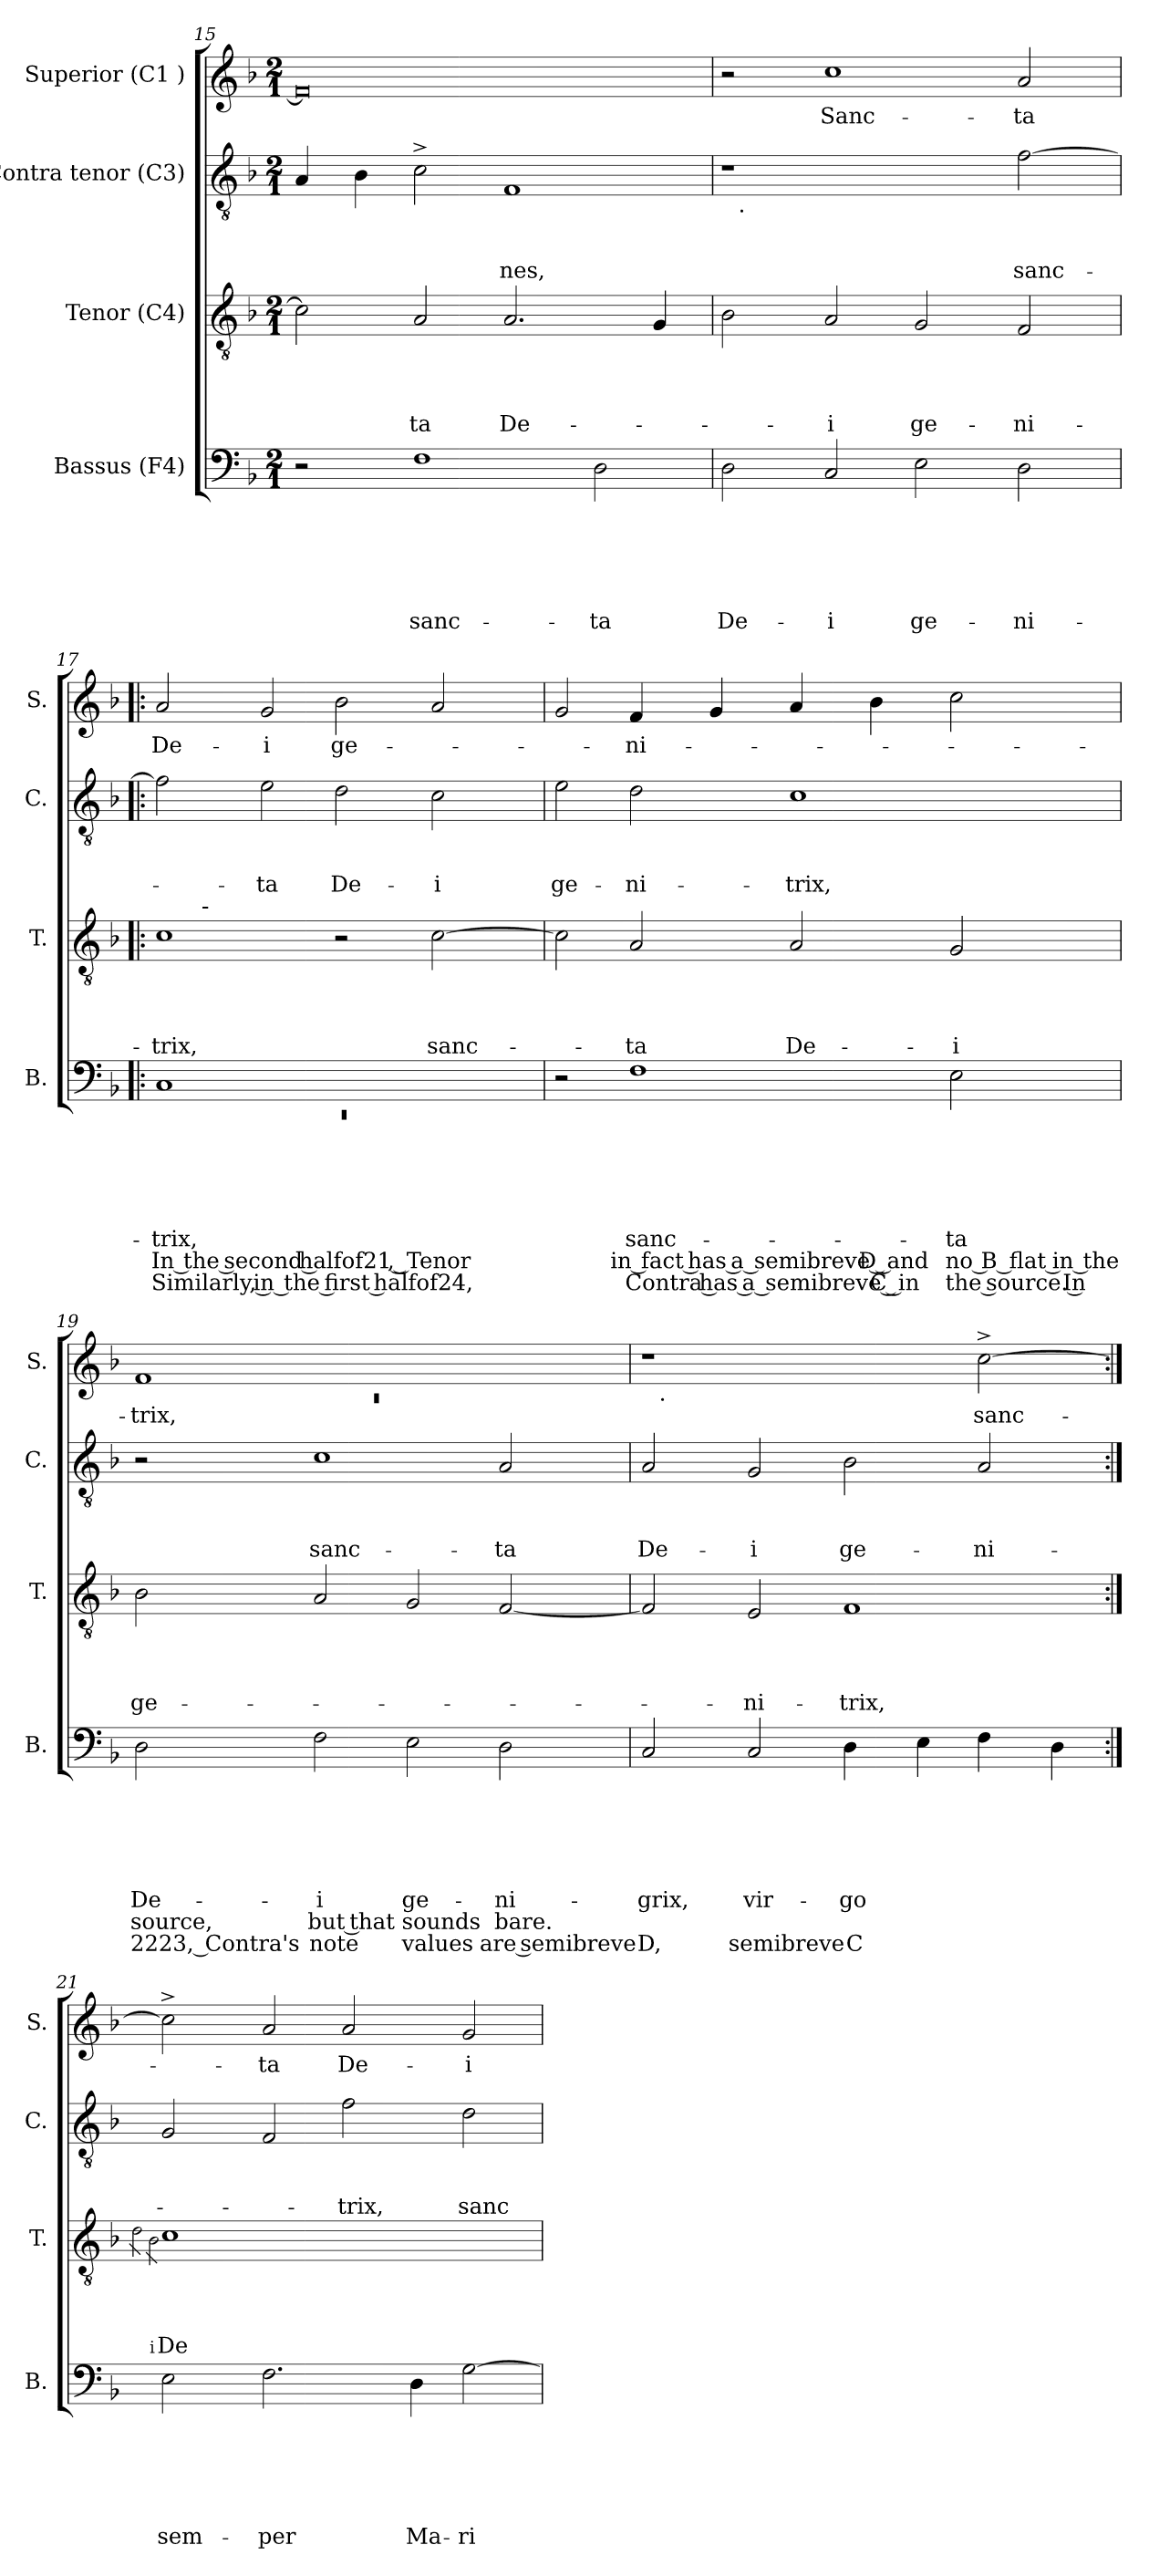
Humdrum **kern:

**kern	**text	**text	**text	**text	**text	**text	**text	**text	**kern	**text	**text	**text	**text	**kern	**text	**text	**text	**kern	**text
*part4	*part4	*part4	*part4	*part4	*part4	*part4	*part4	*part4	*part3	*part3	*part3	*part3	*part3	*part2	*part2	*part2	*part2	*part1	*part1
*staff4	*staff4	*staff4	*staff4	*staff4	*staff4	*staff4	*staff4	*staff4	*staff3	*staff3	*staff3	*staff3	*staff3	*staff2	*staff2	*staff2	*staff2	*staff1	*staff1
*I"Bassus (F4)	*	*	*	*	*	*	*	*	*I"Tenor (C4)	*	*	*	*	*I"Contra tenor (C3)	*	*	*	*I"Superior (C1 )	*
*I'B.	*	*	*	*	*	*	*	*	*I'T.	*	*	*	*	*I'C.	*	*	*	*I'S.	*
*clefF4	*	*	*	*	*	*	*	*	*clefGv2	*	*	*	*	*clefGv2	*	*	*	*clefG2	*
*k[b-]	*	*	*	*	*	*	*	*	*k[b-]	*	*	*	*	*k[b-]	*	*	*	*k[b-]	*
*F:	*	*	*	*	*	*	*	*	*F:	*	*	*	*	*F:	*	*	*	*F:	*
*M2/1	*	*	*	*	*	*	*	*	*M2/1	*	*	*	*	*M2/1	*	*	*	*M2/1	*
=15	=15	=15	=15	=15	=15	=15	=15	=15	=15	=15	=15	=15	=15	=15	=15	=15	=15	=15	=15
2r	.	.	.	.	.	.	.	.	2c\]	.	.	.	.	4A/	.	.	.	0f]	.
.	.	.	.	.	.	.	.	.	.	.	.	.	.	4B-\	.	.	.	.	.
!	!	!	!	!	!	!LO:LY:b	!	!	!	!	!	!	!LO:LY:b	!	!	!	!	!	!
1F	.	.	.	.	.	sanc-	.	.	2A/	.	.	.	-ta	2c^>\	.	.	.	.	.
!	!	!	!	!	!	!	!	!	!	!	!	!	!LO:LY:b	!	!	!	!LO:LY:b	!	!
.	.	.	.	.	.	.	.	.	2.A/	.	.	.	De-	1F	.	.	-nes,	.	.
!	!	!	!	!	!	!LO:LY:b	!	!	!	!	!	!	!	!	!	!	!	!	!
2D\	.	.	.	.	.	-ta	.	.	.	.	.	.	.	.	.	.	.	.	.
.	.	.	.	.	.	.	.	.	4G/	.	.	.	.	.	.	.	.	.	.
=16	=16	=16	=16	=16	=16	=16	=16	=16	=16	=16	=16	=16	=16	=16	=16	=16	=16	=16	=16
!	!	!	!	!	!	!LO:LY:b	!	!	!	!	!	!	!	!	!	!	!	!	!
*	*	*	*	*	*	*	*	*	*	*	*	*	*	*^	*	*	*	*	*
2D\	.	.	.	.	.	De-	.	.	2B-\	.	.	.	.	1r	32ryy	.	.	.	2r	.
!	!	!	!	!	!	!	!	!	!	!	!	!	!	!	!LO:TX:b:t=.	!	!	!	!	!
.	.	.	.	.	.	.	.	.	.	.	.	.	.	.	1ryy	.	.	.	.	.
!	!	!	!	!	!	!LO:LY:b	!	!	!	!	!	!	!LO:LY:b	!	!	!	!	!	!	!LO:LY:b
2C/	.	.	.	.	.	-i	.	.	2A/	.	.	.	-i	.	.	.	.	.	1cc	Sanc-
!	!	!	!	!	!	!LO:LY:b	!	!	!	!	!	!	!LO:LY:b	!	!	!	!	!	!	!
2E\	.	.	.	.	.	ge-	.	.	2G/	.	.	.	ge-	2ryy	.	.	.	.	.	.
.	.	.	.	.	.	.	.	.	.	.	.	.	.	.	2ryy	.	.	.	.	.
!	!	!	!	!	!	!LO:LY:b	!	!	!	!	!	!	!LO:LY:b	!	!	!	!	!LO:LY:b	!	!LO:LY:b
2D\	.	.	.	.	.	-ni-	.	.	2F/	.	.	.	-ni-	[<2f\	.	.	.	sanc-	2a/	-ta
.	.	.	.	.	.	.	.	.	.	.	.	.	.	.	4...ryy	.	.	.	.	.
!!LO:LB:g=z
=17!|:	=17!|:	=17!|:	=17!|:	=17!|:	=17!|:	=17!|:	=17!|:	=17!|:	=17!|:	=17!|:	=17!|:	=17!|:	=17!|:	=17!|:	=17!|:	=17!|:	=17!|:	=17!|:	=17!|:	=17!|:
*^	*	*	*	*	*	*	*	*	*	*	*	*	*	*	*	*	*	*	*	*
!	!LO:N:vis=1	!	!	!	!	!	!LO:LY:b	!LO:LY:b	!LO:LY:b	!	!	!	!	!LO:LY:b	!	!	!	!	!	!	!LO:LY:b
*	*	*	*	*	*	*	*	*	*	*^	*	*	*	*	*v	*v	*	*	*	*	*
1C	0rEE	.	.	.	.	.	-trix,	In the second halfof21 , Tenor	Similarly, in the first halfof24,	1c	8ryy	.	.	.	-trix,	2f\]	.	.	.	2a/	De-
.	.	.	.	.	.	.	.	.	.	.	32ryy	.	.	.	.	.	.	.	.	.	.
!	!	!	!	!	!	!	!	!	!	!	!LO:TX:a:t=-	!	!	!	!	!	!	!	!	!	!
.	.	.	.	.	.	.	.	.	.	.	1ryy	.	.	.	.	.	.	.	.	.	.
!	!	!	!	!	!	!	!	!	!	!	!	!	!	!	!	!	!	!	!LO:LY:b	!	!LO:LY:b
.	.	.	.	.	.	.	.	.	.	.	.	.	.	.	.	2e\	.	.	-ta	2g/	-i
!	!	!	!	!	!	!	!	!	!	!	!	!	!	!	!	!	!	!	!LO:LY:b	!	!LO:LY:b
1ryy	.	.	.	.	.	.	.	.	.	2r	.	.	.	.	.	2d\	.	.	De-	2b-\	ge-
.	.	.	.	.	.	.	.	.	.	.	2ryy	.	.	.	.	.	.	.	.	.	.
!	!	!	!	!	!	!	!	!	!	!	!	!	!	!	!LO:LY:b	!	!	!	!LO:LY:b	!	!
.	.	.	.	.	.	.	.	.	.	[>2c\	.	.	.	.	sanc-	2c\	.	.	-i	2a/	.
.	.	.	.	.	.	.	.	.	.	.	4ryy	.	.	.	.	.	.	.	.	.	.
.	.	.	.	.	.	.	.	.	.	.	16.ryy	.	.	.	.	.	.	.	.	.	.
=18	=18	=18	=18	=18	=18	=18	=18	=18	=18	=18	=18	=18	=18	=18	=18	=18	=18	=18	=18	=18	=18
!	!	!	!	!	!	!	!	!	!	!	!	!	!	!	!	!	!	!	!LO:LY:b	!	!
*v	*v	*	*	*	*	*	*	*	*	*	*	*	*	*	*	*	*	*	*	*	*
*	*	*	*	*	*	*	*	*	*v	*v	*	*	*	*	*	*	*	*	*	*
2r	.	.	.	.	.	.	.	.	2c\]	.	.	.	.	2e\	.	.	ge-	2g/	.
!	!	!	!	!	!	!LO:LY:b	!LO:LY:b	!LO:LY:b	!	!	!	!	!LO:LY:b	!	!	!	!LO:LY:b	!	!LO:LY:b
1F	.	.	.	.	.	sanc-	in fact has a semibreve D and	Contra has a semibreve C in	2A/	.	.	.	-ta	2d\	.	.	-ni-	4f/	-ni-
.	.	.	.	.	.	.	.	.	.	.	.	.	.	.	.	.	.	4g/	.
!	!	!	!	!	!	!	!	!	!	!	!	!	!LO:LY:b	!	!	!	!LO:LY:b	!	!
.	.	.	.	.	.	.	.	.	2A/	.	.	.	De-	1c	.	.	-trix,	4a/	.
.	.	.	.	.	.	.	.	.	.	.	.	.	.	.	.	.	.	4b-\	.
!	!	!	!	!	!	!LO:LY:b	!LO:LY:b	!LO:LY:b	!	!	!	!	!LO:LY:b	!	!	!	!	!	!
2E\	.	.	.	.	.	-ta	no B flat in the	the source. In	2G/	.	.	.	-i	.	.	.	.	2cc\	.
=19	=19	=19	=19	=19	=19	=19	=19	=19	=19	=19	=19	=19	=19	=19	=19	=19	=19	=19	=19
*	*	*	*	*	*	*	*	*	*	*	*	*	*	*	*	*	*	*^	*
!	!	!	!	!	!	!LO:LY:b	!LO:LY:b	!LO:LY:b	!	!	!	!	!LO:LY:b	!	!	!	!	!	!LO:N:vis=1	!LO:LY:b
2D\	.	.	.	.	.	De-	source,	22­23, Contra's	2B-\	.	.	.	ge-	2r	.	.	.	1f	0rc	-trix,
!	!	!	!	!	!	!LO:LY:b	!LO:LY:b	!LO:LY:b	!	!	!	!	!	!	!	!	!LO:LY:b	!	!	!
2F\	.	.	.	.	.	-i	but that	note	2A/	.	.	.	.	1c	.	.	sanc-	.	.	.
!	!	!	!	!	!	!LO:LY:b	!LO:LY:b	!LO:LY:b	!	!	!	!	!	!	!	!	!	!	!	!
2E\	.	.	.	.	.	ge-	sounds	values	2G/	.	.	.	.	.	.	.	.	1ryy	.	.
!	!	!	!	!	!	!LO:LY:b	!LO:LY:b	!LO:LY:b	!	!	!	!	!	!	!	!	!LO:LY:b	!	!	!
2D\	.	.	.	.	.	-ni-	bare.	are semibreve	[<2F/	.	.	.	.	2A/	.	.	-ta	.	.	.
=20	=20	=20	=20	=20	=20	=20	=20	=20	=20	=20	=20	=20	=20	=20	=20	=20	=20	=20	=20	=20
!	!	!	!	!	!	!LO:LY:b	!	!LO:LY:b	!	!	!	!	!	!	!	!	!LO:LY:b	!	!	!
2C/	.	.	.	.	.	-grix,	.	D,	2F/]	.	.	.	.	2A/	.	.	De-	1r	32ryy	.
!	!	!	!	!	!	!	!	!	!	!	!	!	!	!	!	!	!	!	!LO:TX:b:t=.	!
.	.	.	.	.	.	.	.	.	.	.	.	.	.	.	.	.	.	.	1ryy	.
!	!	!	!	!	!	!LO:LY:b	!	!LO:LY:b	!	!	!	!	!LO:LY:b	!	!	!	!LO:LY:b	!	!	!
2C/	.	.	.	.	.	vir-	.	semibreve	2E/	.	.	.	-ni-	2G/	.	.	-i	.	.	.
!	!	!	!	!	!	!LO:LY:b	!	!LO:LY:b	!	!	!	!	!LO:LY:b	!	!	!	!LO:LY:b	!	!	!
4D\	.	.	.	.	.	-go	.	C	1F	.	.	.	-trix,	2B-\	.	.	ge-	2ryy	.	.
.	.	.	.	.	.	.	.	.	.	.	.	.	.	.	.	.	.	.	2ryy	.
4E\	.	.	.	.	.	.	.	.	.	.	.	.	.	.	.	.	.	.	.	.
!	!	!	!	!	!	!	!	!	!	!	!	!	!	!	!	!	!LO:LY:b	!	!	!LO:LY:b
4F\	.	.	.	.	.	.	.	.	.	.	.	.	.	2A/	.	.	-ni-	[<2cc^>\	.	sanc-
.	.	.	.	.	.	.	.	.	.	.	.	.	.	.	.	.	.	.	4...ryy	.
4D\	.	.	.	.	.	.	.	.	.	.	.	.	.	.	.	.	.	.	.	.
*	*	*	*	*	*	*	*	*	*	*	*	*	*	*	*	*	*	*v	*v	*
!!LO:LB:g=z
=21:|!	=21:|!	=21:|!	=21:|!	=21:|!	=21:|!	=21:|!	=21:|!	=21:|!	=21:|!	=21:|!	=21:|!	=21:|!	=21:|!	=21:|!	=21:|!	=21:|!	=21:|!	=21:|!	=21:|!
*	*	*	*	*	*	*	*	*	*^	*	*	*	*	*	*	*	*	*	*
*	*	*	*	*	*	*	*	*	*	*^	*	*	*	*	*	*	*	*	*	*
.	.	.	.	.	.	.	.	.	.	.	2qd\	.	.	.	.	.	.	.	.	.	.
!	!	!	!	!	!	!	!	!	!	!	!	!	!	!	!LO:LY:b	!	!	!	!	!	!
.	.	.	.	.	.	.	.	.	.	.	2qB-\	.	.	.	-i	.	.	.	.	.	.
!	!	!	!	!	!	!LO:LY:b	!	!	!	!	!	!	!	!	!LO:LY:b	!	!	!	!	!	!
2E\	.	.	.	.	.	sem-	.	.	8ryy	1c	1ryy	.	.	.	De-	2G/	.	.	.	2cc^>\]	.
.	.	.	.	.	.	.	.	.	1ryy	.	.	.	.	.	.	.	.	.	.	.	.
!	!	!	!	!	!	!LO:LY:b	!	!	!	!	!	!	!	!	!	!	!	!	!	!	!LO:LY:b
2.F\	.	.	.	.	.	-per	.	.	.	.	.	.	.	.	.	2F/	.	.	.	2a/	-ta
!	!	!	!	!	!	!	!	!	!	!	!	!	!	!	!	!	!	!	!LO:LY:b	!	!LO:LY:b
.	.	.	.	.	.	.	.	.	.	1ryy	1ryy	.	.	.	.	2f\	.	.	-trix,	2a/	De-
.	.	.	.	.	.	.	.	.	2..ryy	.	.	.	.	.	.	.	.	.	.	.	.
!	!	!	!	!	!	!LO:LY:b	!	!	!	!	!	!	!	!	!	!	!	!	!	!	!
4D\	.	.	.	.	.	Ma-	.	.	.	.	.	.	.	.	.	.	.	.	.	.	.
!	!	!	!	!	!	!LO:LY:b	!	!	!	!	!	!	!	!	!	!	!	!	!LO:LY:b	!	!LO:LY:b
[>2G\	.	.	.	.	.	-ri-	.	.	.	.	.	.	.	.	.	2d\	.	.	sanc-	2g/	-i
*	*	*	*	*	*	*	*	*	*v	*v	*v	*	*	*	*	*	*	*	*	*	*
=	=	=	=	=	=	=	=	=	=	=	=	=	=	=	=	=	=	=	=
*-	*-	*-	*-	*-	*-	*-	*-	*-	*-	*-	*-	*-	*-	*-	*-	*-	*-	*-	*-
